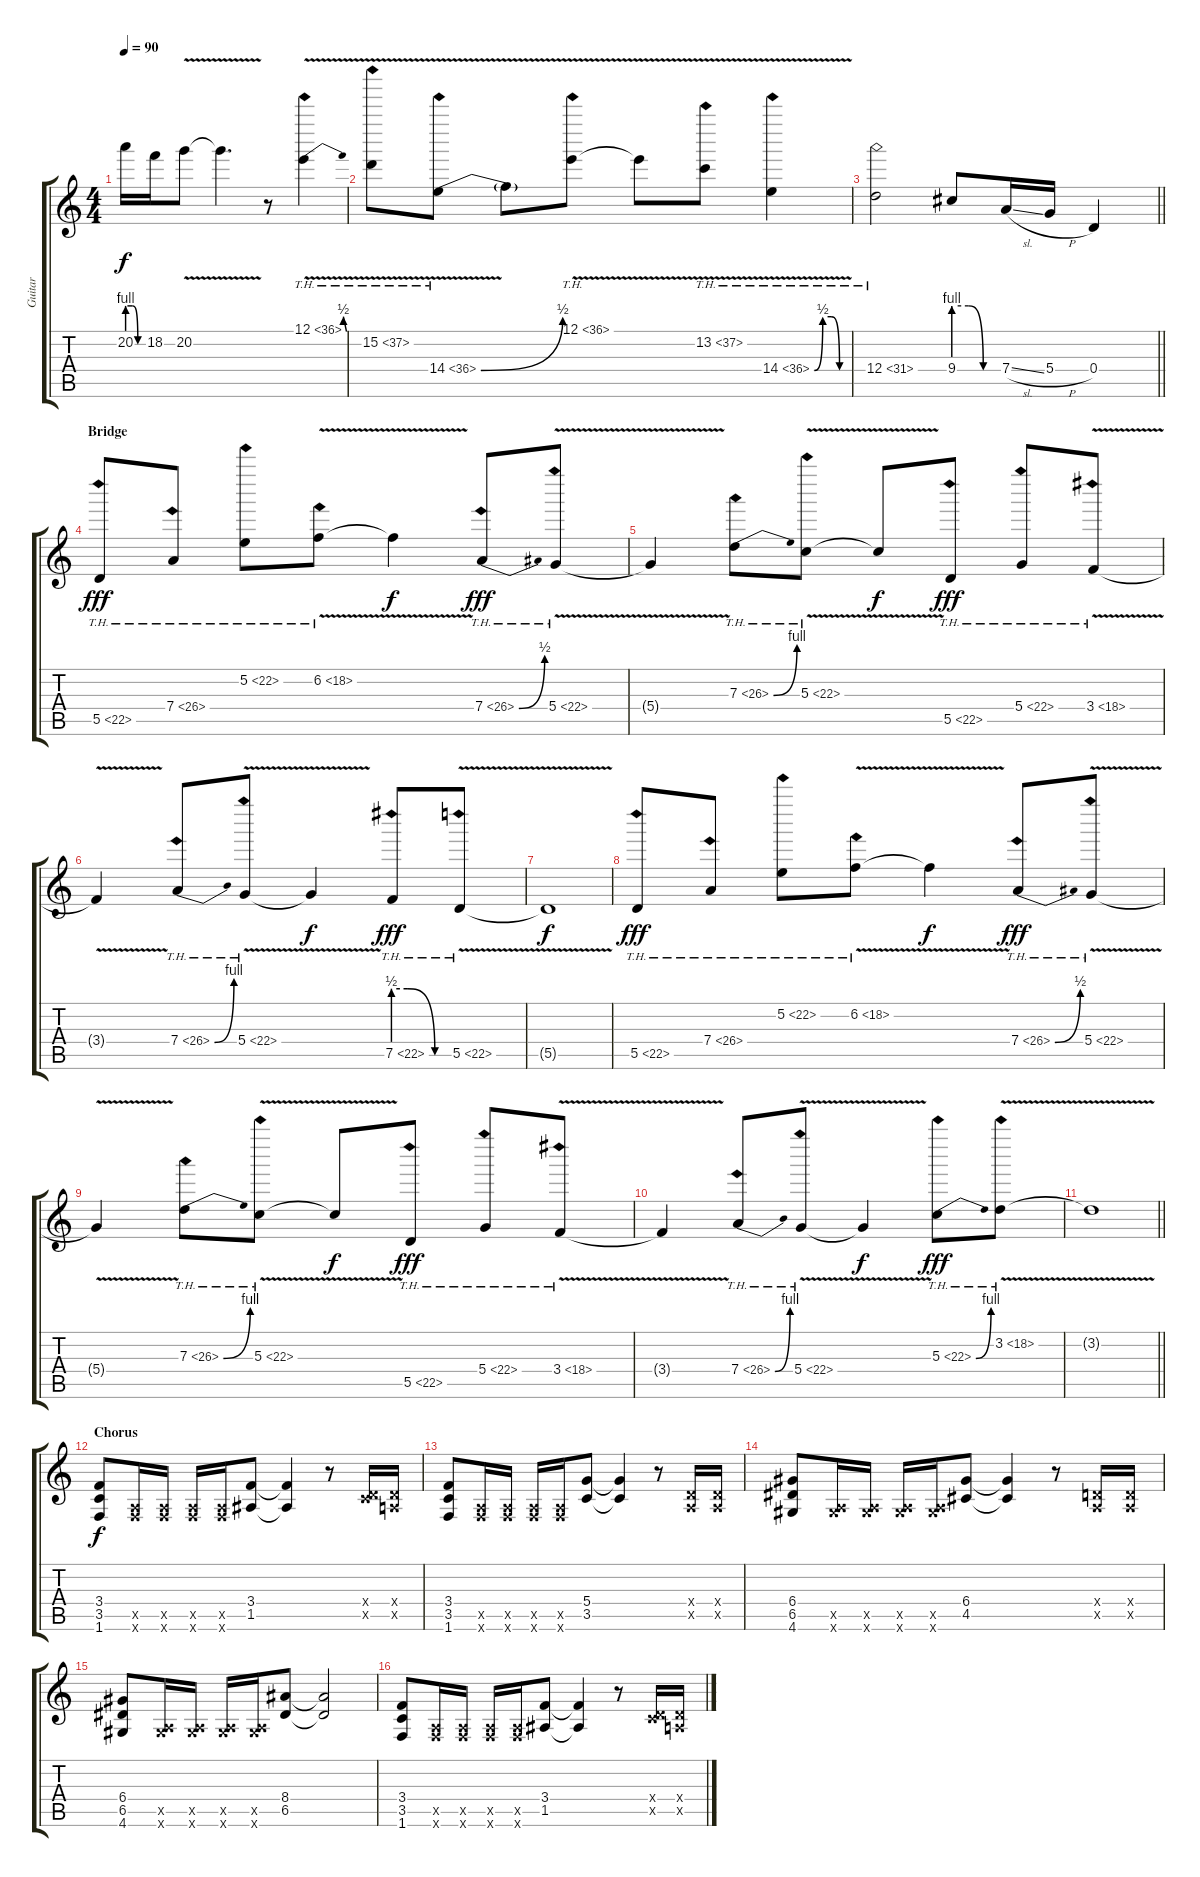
\track ("Guitar" "Guitar") {mute instrument overdrivenguitar}
\staff {score tabs}
\tuning (E4 B3 G3 D3 A2 E2) {hide}
\ts (4 4)
\tempo 90
\clef g2
\ks c
20.2{be (custom 0 4 20 4 40 0 60 0)}.16{dy f} 18.2.16 20.2{v}.8 20.2{t}.4{d} r.8 12.1{be (bend 0 0 60 2) th 24 v}.4 |
15.2{th 22 v}.8 14.4{be (bend 0 0 60 2) th 22 v}.8 14.4{t}.8 12.1{th 24 v}.8 12.1{t}.8 13.2{th 24 v}.8 14.4{be (custom 0 0 15 2 30 2 45 0 60 0) th 22 v}.4 |
\barLineRight lightlight
12.4{th 19}.2 9.4{be (custom 0 4 20 4 40 0 60 0)}.8 7.4{sl}.16 5.4{h}.16 0.4.4 |
\section ("" "Bridge")
5.5{th 17}.8{dy fff} 7.4{th 19}.8 5.2{th 17}.8 6.2{th 12 v}.8 6.2{t}.4{dy f} 7.4{be (bend 0 0 60 2) th 19}.8{dy fff} 5.4{th 17 v}.8 |
5.4{t}.4 7.3{be (bend 0 0 60 4) th 19}.8 5.3{th 17 v}.8 5.3{t}.8{dy f} 5.5{th 17}.8{dy fff} 5.4{th 17}.8 3.4{th 15 v}.8 |
3.4{t}.4 7.4{be (bend 0 0 60 4) th 19}.8 5.4{th 17 v}.8 5.4{t}.4{dy f} 7.5{be (custom 0 2 15 2 45 0 60 0) th 15}.8{dy fff} 5.5{th 17 v}.8 |
5.5{t}.1{dy f} |
5.5{th 17}.8{dy fff} 7.4{th 19}.8 5.2{th 17}.8 6.2{th 12 v}.8 6.2{t}.4{dy f} 7.4{be (bend 0 0 60 2) th 19}.8{dy fff} 5.4{th 17 v}.8 |
5.4{t}.4 7.3{be (bend 0 0 60 4) th 19}.8 5.3{th 17 v}.8 5.3{t}.8{dy f} 5.5{th 17}.8{dy fff} 5.4{th 17}.8 3.4{th 15 v}.8 |
3.4{t}.4 7.4{be (bend 0 0 60 4) th 19}.8 5.4{th 17 v}.8 5.4{t}.4{dy f} 5.3{be (bend 0 0 60 4) th 17}.8{dy fff} 3.2{th 15 v}.8 |
\barLineRight lightlight
3.2{t}.1 |
\section ("" "Chorus")
(3.4 3.5 1.6).8{dy f} (0.5{x} 1.6{x}).16 (0.5{x} 1.6{x}).16 (0.5{x} 1.6{x}).16 (0.5{x} 1.6{x}).16 (3.4 1.5).8 (3.4{t} 1.5{t}).4 r.8 (0.4{x} 3.5{x}).16 (0.4{x} 0.5{x}).16 |
(3.4 3.5 1.6).8 (0.5{x} 1.6{x}).16 (0.5{x} 1.6{x}).16 (0.5{x} 1.6{x}).16 (0.5{x} 1.6{x}).16 (5.4 3.5).8 (5.4{t} 3.5{t}).4 r.8 (0.4{x} 0.5{x}).16 (0.4{x} 0.5{x}).16 |
(6.4 6.5 4.6).8 (0.5{x} 4.6{x}).16 (0.5{x} 4.6{x}).16 (0.5{x} 4.6{x}).16 (0.5{x} 4.6{x}).16 (6.4 4.5).8 (6.4{t} 4.5{t}).4 r.8 (0.4{x} 0.5{x}).16 (0.4{x} 0.5{x}).16 |
(6.4 6.5 4.6).8 (0.5{x} 4.6{x}).16 (0.5{x} 4.6{x}).16 (0.5{x} 4.6{x}).16 (0.5{x} 4.6{x}).16 (8.4 6.5).8 (8.4{t} 6.5{t}).2 |
(3.4 3.5 1.6).8 (0.5{x} 1.6{x}).16 (0.5{x} 1.6{x}).16 (0.5{x} 1.6{x}).16 (0.5{x} 1.6{x}).16 (3.4 1.5).8 (3.4{t} 1.5{t}).4 r.8 (0.4{x} 3.5{x}).16 (0.4{x} 0.5{x}).16
